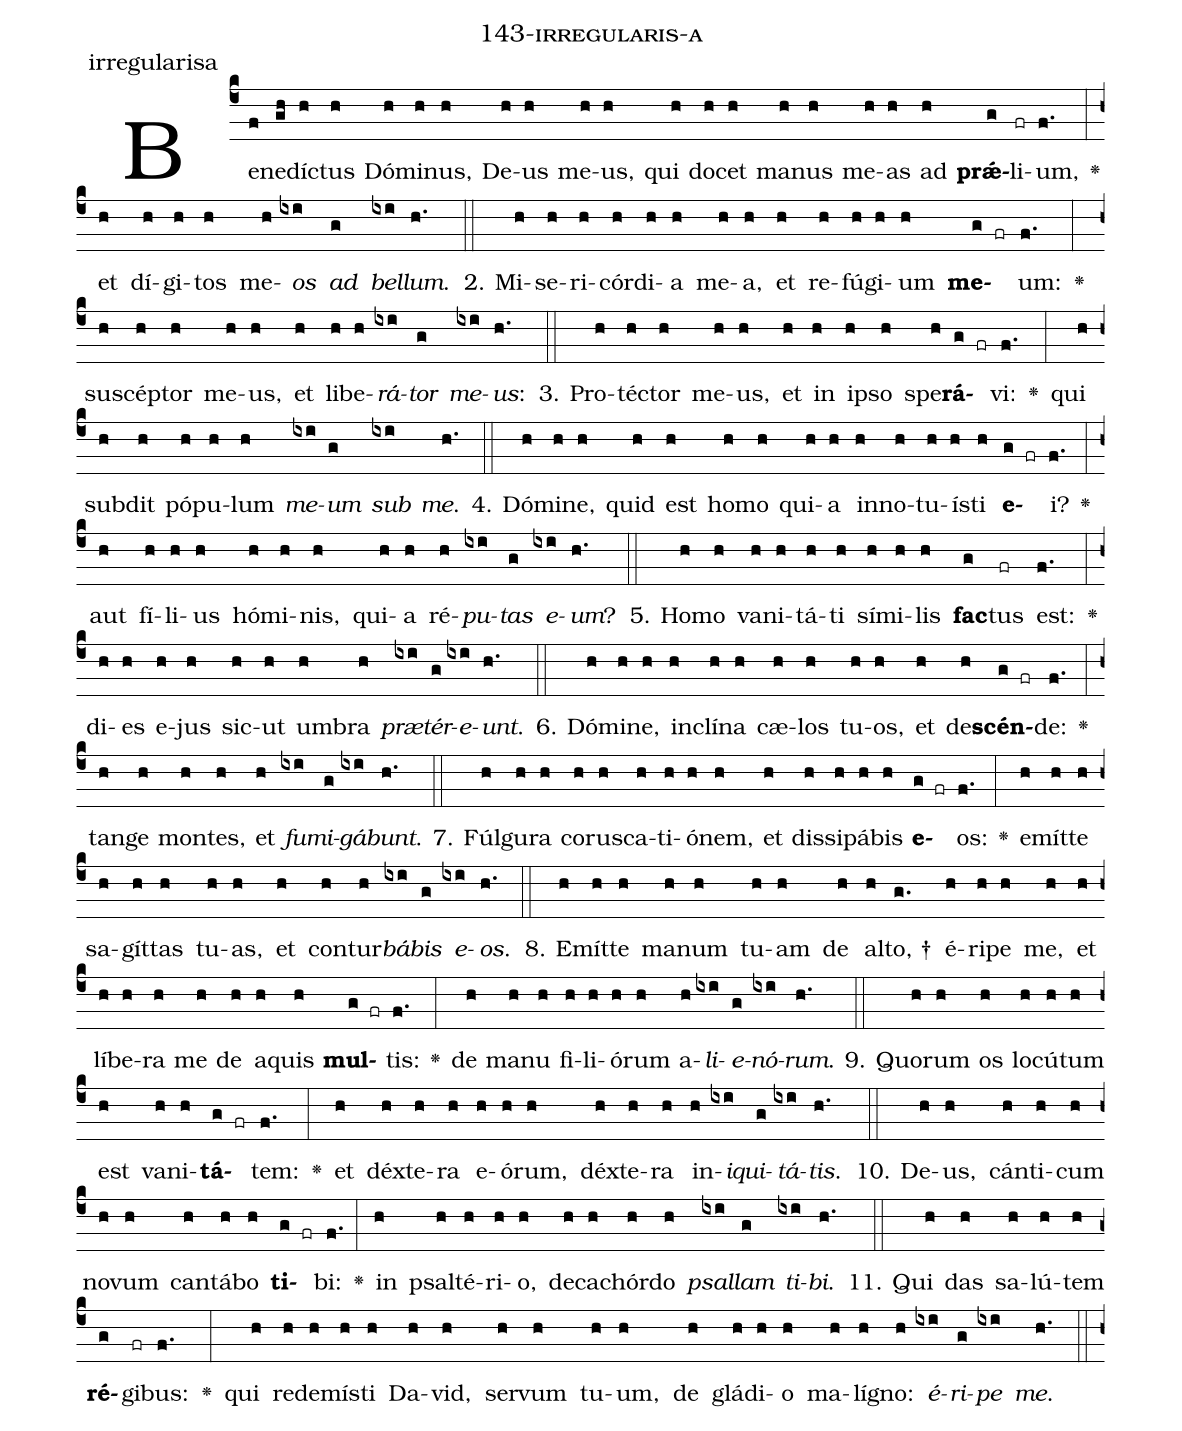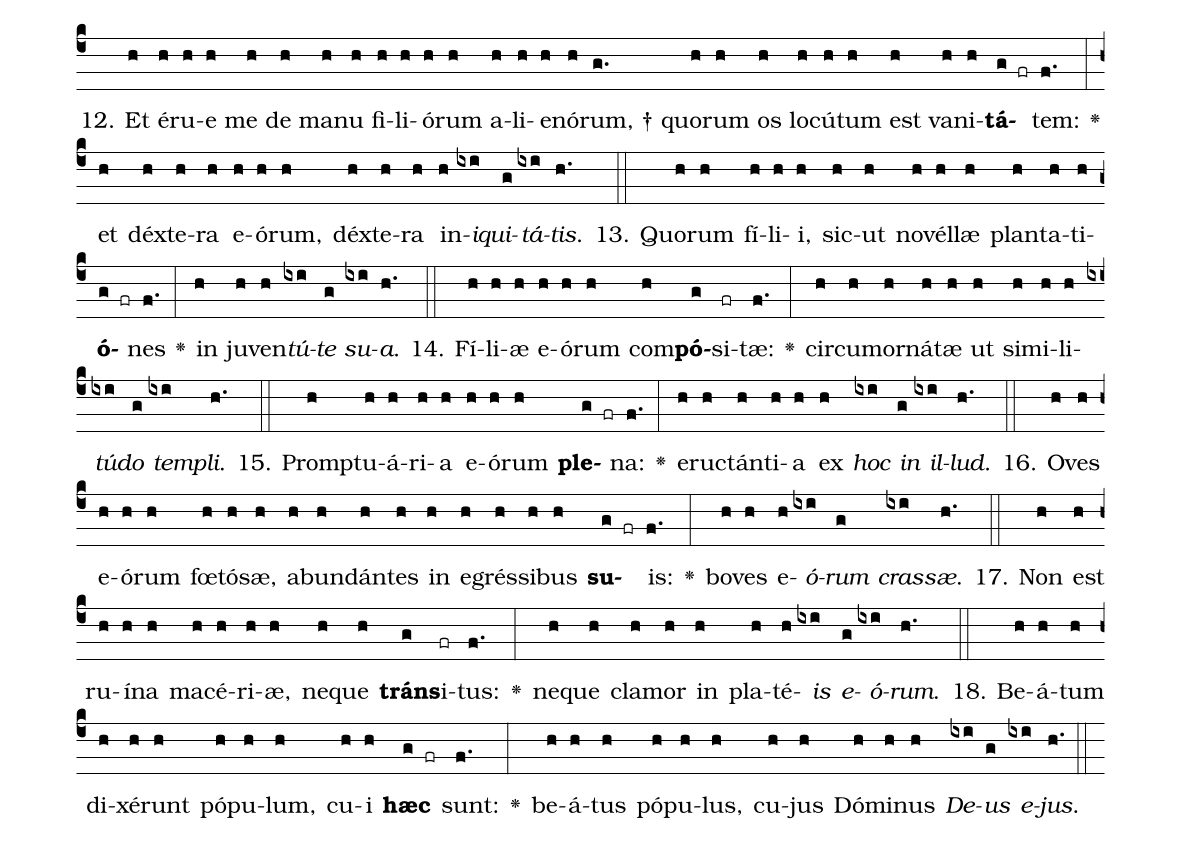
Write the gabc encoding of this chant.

name: 143-irregularis-a;
annotation: irregularisa;
%%
(c4)Be(f)ne(gh)díc(h)tus(h) Dó(h)mi(h)nus,(h) De(h)us(h) me(h)us,(h) qui(h) do(h)cet(h) ma(h)nus(h) me(h)as(h) ad(h) <b>prǽ</b>(g)li(fr)um,(f.) <v>\greheightstar</v>(:) et(h) dí(h)gi(h)tos(h) me(h)<i>os</i>(ixi) <i>ad</i>(g) <i>bel</i>(ixi)<i>lum</i>.(h.) (::)
2. Mi(h)se(h)ri(h)cór(h)di(h)a(h) me(h)a,(h) et(h) re(h)fú(h)gi(h)um(h) <b>me</b>(g fr)um:(f.) <v>\greheightstar</v>(:) su(h)scép(h)tor(h) me(h)us,(h) et(h) li(h)be(h)<i>rá</i>(ixi)<i>tor</i>(g) <i>me</i>(ixi)<i>us</i>:(h.) (::)
3. Pro(h)téc(h)tor(h) me(h)us,(h) et(h) in(h) ip(h)so(h) spe(h)<b>rá</b>(g fr)vi:(f.) <v>\greheightstar</v>(:) qui(h) sub(h)dit(h) pó(h)pu(h)lum(h) <i>me</i>(ixi)<i>um</i>(g) <i>sub</i>(ixi) <i>me</i>.(h.) (::)
4. Dó(h)mi(h)ne,(h) quid(h) est(h) ho(h)mo(h) qui(h)a(h) in(h)no(h)tu(h)ís(h)ti(h) <b>e</b>(g fr)i?(f.) <v>\greheightstar</v>(:) aut(h) fí(h)li(h)us(h) hó(h)mi(h)nis,(h) qui(h)a(h) ré(h)<i>pu</i>(ixi)<i>tas</i>(g) <i>e</i>(ixi)<i>um</i>?(h.) (::)
5. Ho(h)mo(h) va(h)ni(h)tá(h)ti(h) sí(h)mi(h)lis(h) <b>fac</b>(g)tus(fr) est:(f.) <v>\greheightstar</v>(:) di(h)es(h) e(h)jus(h) sic(h)ut(h) um(h)bra(h) <i>præ</i>(ixi)<i>tér</i>(g)<i>e</i>(ixi)<i>unt</i>.(h.) (::)
6. Dó(h)mi(h)ne,(h) in(h)clí(h)na(h) cæ(h)los(h) tu(h)os,(h) et(h) de(h)<b>scén</b>(g fr)de:(f.) <v>\greheightstar</v>(:) tan(h)ge(h) mon(h)tes,(h) et(h) <i>fu</i>(ixi)<i>mi</i>(g)<i>gá</i>(ixi)<i>bunt</i>.(h.) (::)
7. Fúl(h)gu(h)ra(h) co(h)rus(h)ca(h)ti(h)ó(h)nem,(h) et(h) dis(h)si(h)pá(h)bis(h) <b>e</b>(g fr)os:(f.) <v>\greheightstar</v>(:) e(h)mít(h)te(h) sa(h)gít(h)tas(h) tu(h)as,(h) et(h) con(h)tur(h)<i>bá</i>(ixi)<i>bis</i>(g) <i>e</i>(ixi)<i>os</i>.(h.) (::)
8. E(h)mít(h)te(h) ma(h)num(h) tu(h)am(h) de(h) al(h)to, †(g.) é(h)ri(h)pe(h) me,(h) et(h) lí(h)be(h)ra(h) me(h) de(h) a(h)quis(h) <b>mul</b>(g fr)tis:(f.) <v>\greheightstar</v>(:) de(h) ma(h)nu(h) fi(h)li(h)ó(h)rum(h) a(h)<i>li</i>(ixi)<i>e</i>(g)<i>nó</i>(ixi)<i>rum</i>.(h.) (::)
9. Quo(h)rum(h) os(h) lo(h)cú(h)tum(h) est(h) va(h)ni(h)<b>tá</b>(g fr)tem:(f.) <v>\greheightstar</v>(:) et(h) déx(h)te(h)ra(h) e(h)ó(h)rum,(h) déx(h)te(h)ra(h) in(h)<i>i</i>(ixi)<i>qui</i>(g)<i>tá</i>(ixi)<i>tis</i>.(h.) (::)
10. De(h)us,(h) cán(h)ti(h)cum(h) no(h)vum(h) can(h)tá(h)bo(h) <b>ti</b>(g fr)bi:(f.) <v>\greheightstar</v>(:) in(h) psal(h)té(h)ri(h)o,(h) de(h)ca(h)chór(h)do(h) <i>psal</i>(ixi)<i>lam</i>(g) <i>ti</i>(ixi)<i>bi</i>.(h.) (::)
11. Qui(h) das(h) sa(h)lú(h)tem(h) <b>ré</b>(g)gi(fr)bus:(f.) <v>\greheightstar</v>(:) qui(h) red(h)e(h)mís(h)ti(h) Da(h)vid,(h) ser(h)vum(h) tu(h)um,(h) de(h) glá(h)di(h)o(h) ma(h)lí(h)gno:(h) <i>é</i>(ixi)<i>ri</i>(g)<i>pe</i>(ixi) <i>me</i>.(h.) (::)
12. Et(h) é(h)ru(h)e(h) me(h) de(h) ma(h)nu(h) fi(h)li(h)ó(h)rum(h) a(h)li(h)e(h)nó(h)rum, †(g.) quo(h)rum(h) os(h) lo(h)cú(h)tum(h) est(h) va(h)ni(h)<b>tá</b>(g fr)tem:(f.) <v>\greheightstar</v>(:) et(h) déx(h)te(h)ra(h) e(h)ó(h)rum,(h) déx(h)te(h)ra(h) in(h)<i>i</i>(ixi)<i>qui</i>(g)<i>tá</i>(ixi)<i>tis</i>.(h.) (::)
13. Quo(h)rum(h) fí(h)li(h)i,(h) sic(h)ut(h) no(h)vél(h)læ(h) plan(h)ta(h)ti(h)<b>ó</b>(g fr)nes(f.) <v>\greheightstar</v>(:) in(h) ju(h)ven(h)<i>tú</i>(ixi)<i>te</i>(g) <i>su</i>(ixi)<i>a</i>.(h.) (::)
14. Fí(h)li(h)æ(h) e(h)ó(h)rum(h) com(h)<b>pó</b>(g)si(fr)tæ:(f.) <v>\greheightstar</v>(:) cir(h)cum(h)or(h)ná(h)tæ(h) ut(h) si(h)mi(h)li(h)<i>tú</i>(ixi)<i>do</i>(g) <i>tem</i>(ixi)<i>pli</i>.(h.) (::)
15. Promp(h)tu(h)á(h)ri(h)a(h) e(h)ó(h)rum(h) <b>ple</b>(g fr)na:(f.) <v>\greheightstar</v>(:) e(h)ruc(h)tán(h)ti(h)a(h) ex(h) <i>hoc</i>(ixi) <i>in</i>(g) <i>il</i>(ixi)<i>lud</i>.(h.) (::)
16. O(h)ves(h) e(h)ó(h)rum(h) fœ(h)tó(h)sæ,(h) ab(h)un(h)dán(h)tes(h) in(h) e(h)grés(h)si(h)bus(h) <b>su</b>(g fr)is:(f.) <v>\greheightstar</v>(:) bo(h)ves(h) e(h)<i>ó</i>(ixi)<i>rum</i>(g) <i>cras</i>(ixi)<i>sæ</i>.(h.) (::)
17. Non(h) est(h) ru(h)í(h)na(h) ma(h)cé(h)ri(h)æ,(h) ne(h)que(h) <b>tráns</b>(g)i(fr)tus:(f.) <v>\greheightstar</v>(:) ne(h)que(h) cla(h)mor(h) in(h) pla(h)té(h)<i>is</i>(ixi) <i>e</i>(g)<i>ó</i>(ixi)<i>rum</i>.(h.) (::)
18. Be(h)á(h)tum(h) di(h)xé(h)runt(h) pó(h)pu(h)lum,(h) cu(h)i(h) <b>hæc</b>(g fr) sunt:(f.) <v>\greheightstar</v>(:) be(h)á(h)tus(h) pó(h)pu(h)lus,(h) cu(h)jus(h) Dó(h)mi(h)nus(h) <i>De</i>(ixi)<i>us</i>(g) <i>e</i>(ixi)<i>jus</i>.(h.) (::)
